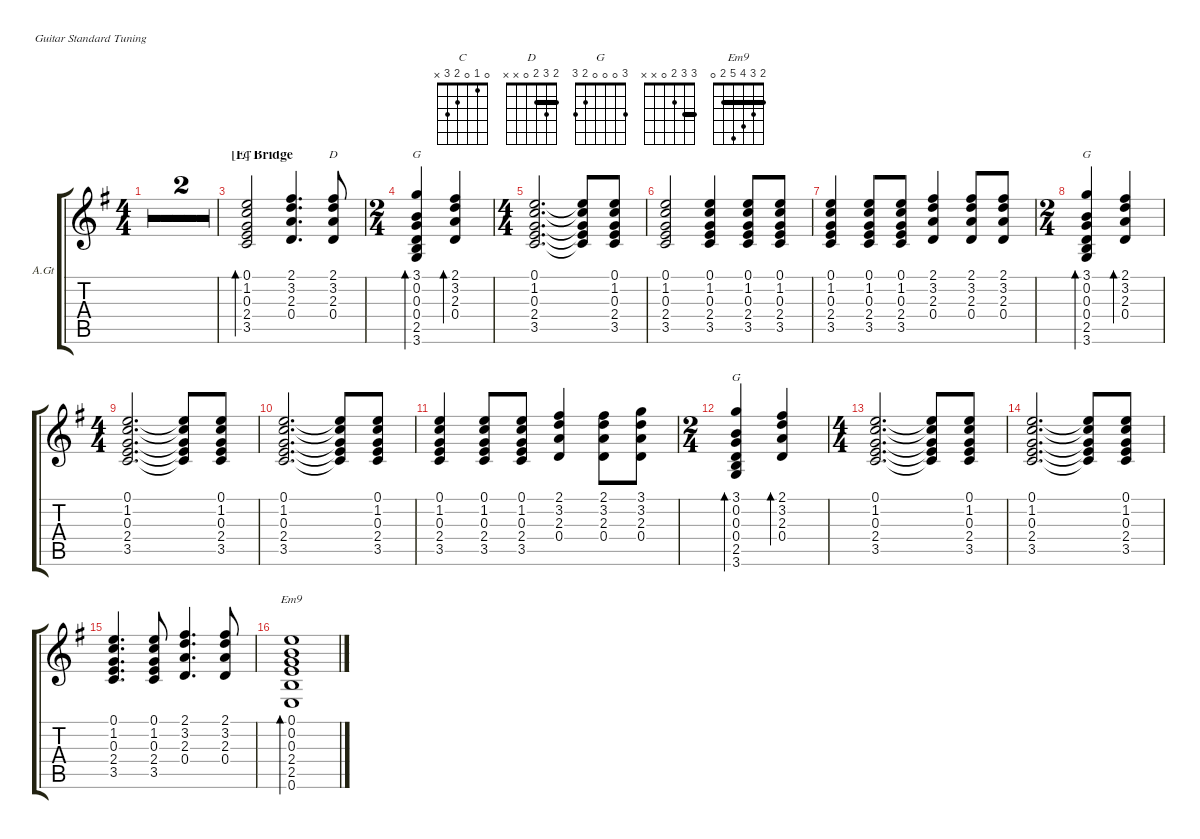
\hideDynamics
\bracketExtendMode groupsimilarinstruments
\firstSystemTrackNameOrientation horizontal
\otherSystemsTrackNameOrientation horizontal
\track ("A.Guitar 2" "A.Gt") {multiBarRest instrument acousticguitarsteel}
\staff {score tabs}
\tuning (E4 B3 G3 D3 A2 E2)
\chord ("C" 0 1 0 2 3 x)
\chord ("D" 2 3 2 0 x x) {barre 2}
\chord ("G" 3 0 0 0 2 3)
\chord ("" 3 3 2 0 x x) {barre 3}
\chord ("Em9" 2 3 4 5 2 0) {barre 2}
\ts (4 4)
\tempo 112
\clef g2
\ks g
r.1{dy f} |
r.1 |
\section ("E" "Bridge")
(0.1 1.2 0.3 2.4 3.5).2{bd 240 ch "C"} (2.1 3.2 2.3 0.4).4{d} (2.1 3.2 2.3 0.4).8{ch "D"} |
\ts (2 4)
(3.1 0.2 0.3 0.4 2.5 3.6).4{bd 240 ch "G"} (2.1 3.2 2.3 0.4).4{bd 240} |
\ts (4 4)
(0.1 1.2 0.3 2.4 3.5).2{d} (0.1{t} 1.2{t} 0.3{t} 2.4{t} 3.5{t}).8 (0.1 1.2 0.3 2.4 3.5).8 |
(0.1 1.2 0.3 2.4 3.5).2 (0.1 1.2 0.3 2.4 3.5).4 (0.1 1.2 0.3 2.4 3.5).8 (0.1 1.2 0.3 2.4 3.5).8 |
(0.1 1.2 0.3 2.4 3.5).4 (0.1 1.2 0.3 2.4 3.5).8 (0.1 1.2 0.3 2.4 3.5).8 (2.1 3.2 2.3 0.4).4 (2.1 3.2 2.3 0.4).8 (2.1 3.2 2.3 0.4).8 |
\ts (2 4)
(3.1 0.2 0.3 0.4 2.5 3.6).4{bd 240 ch "G"} (2.1 3.2 2.3 0.4).4{bd 240} |
\ts (4 4)
(0.1 1.2 0.3 2.4 3.5).2{d} (0.1{t} 1.2{t} 0.3{t} 2.4{t} 3.5{t}).8 (0.1 1.2 0.3 2.4 3.5).8 |
(0.1 1.2 0.3 2.4 3.5).2{d} (0.1{t} 1.2{t} 0.3{t} 2.4{t} 3.5{t}).8 (0.1 1.2 0.3 2.4 3.5).8 |
(0.1 1.2 0.3 2.4 3.5).4 (0.1 1.2 0.3 2.4 3.5).8 (0.1 1.2 0.3 2.4 3.5).8 (2.1 3.2 2.3 0.4).4 (2.1 3.2 2.3 0.4).8 (3.1 3.2 2.3 0.4).8{ch ""} |
\ts (2 4)
(3.1 0.2 0.3 0.4 2.5 3.6).4{bd 240 ch "G"} (2.1 3.2 2.3 0.4).4{bd 240} |
\ts (4 4)
(0.1 1.2 0.3 2.4 3.5).2{d} (0.1{t} 1.2{t} 0.3{t} 2.4{t} 3.5{t}).8 (0.1 1.2 0.3 2.4 3.5).8 |
(0.1 1.2 0.3 2.4 3.5).2{d} (0.1{t} 1.2{t} 0.3{t} 2.4{t} 3.5{t}).8 (0.1 1.2 0.3 2.4 3.5).8 |
(0.1 1.2 0.3 2.4 3.5).4{d} (0.1 1.2 0.3 2.4 3.5).8 (2.1 3.2 2.3 0.4).4{d} (2.1 3.2 2.3 0.4).8 |
(0.1 0.2 0.3 2.4 2.5 0.6).1{bd 240 ch "Em9"}
